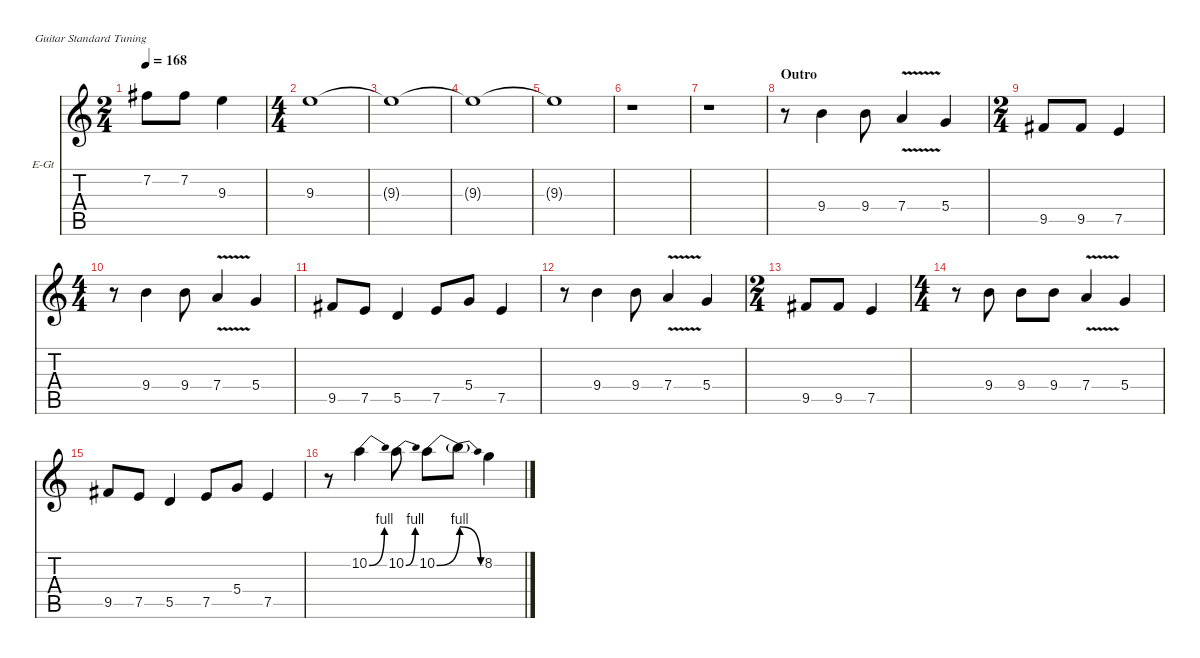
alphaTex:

\hideDynamics
\bracketExtendMode nobrackets
\firstSystemTrackNameOrientation horizontal
\otherSystemsTrackNameOrientation horizontal
\track ("Guitar II" "E-Gt") {instrument distortionguitar}
\staff {score tabs}
\tuning (E4 B3 G3 D3 A2 E2)
\ts (2 4)
\tempo 168
\clef g2
\ks c
7.2{acc #}.8{dy f} 7.2{acc #}.8 9.3.4 |
\ts (4 4)
9.3.1 |
9.3{t}.1 |
9.3{t}.1 |
9.3{t}.1 |
r.1 |
r.1 |
\section ("" "Outro")
r.8 9.4.4 9.4.8 7.4{v}.4 5.4.4 |
\ts (2 4)
9.5{acc #}.8 9.5{acc #}.8 7.5.4 |
\ts (4 4)
r.8 9.4.4 9.4.8 7.4{v}.4 5.4.4 |
9.5{acc #}.8 7.5.8 5.5.4 7.5.8 5.4.8 7.5.4 |
r.8 9.4.4 9.4.8 7.4{v}.4 5.4.4 |
\ts (2 4)
9.5{acc #}.8 9.5{acc #}.8 7.5.4 |
\ts (4 4)
r.8 9.4.8 9.4.8 9.4.8 7.4{v}.4 5.4.4 |
9.5{acc #}.8 7.5.8 5.5.4 7.5.8 5.4.8 7.5.4 |
r.8 10.2{be (bend 0 0 60 4)}.4 10.2{be (bend 0 0 60 4)}.8 10.2{be (bend 0 0 60 4)}.8 10.2{be (release 0 4 60 0) t}.8 8.2.4
